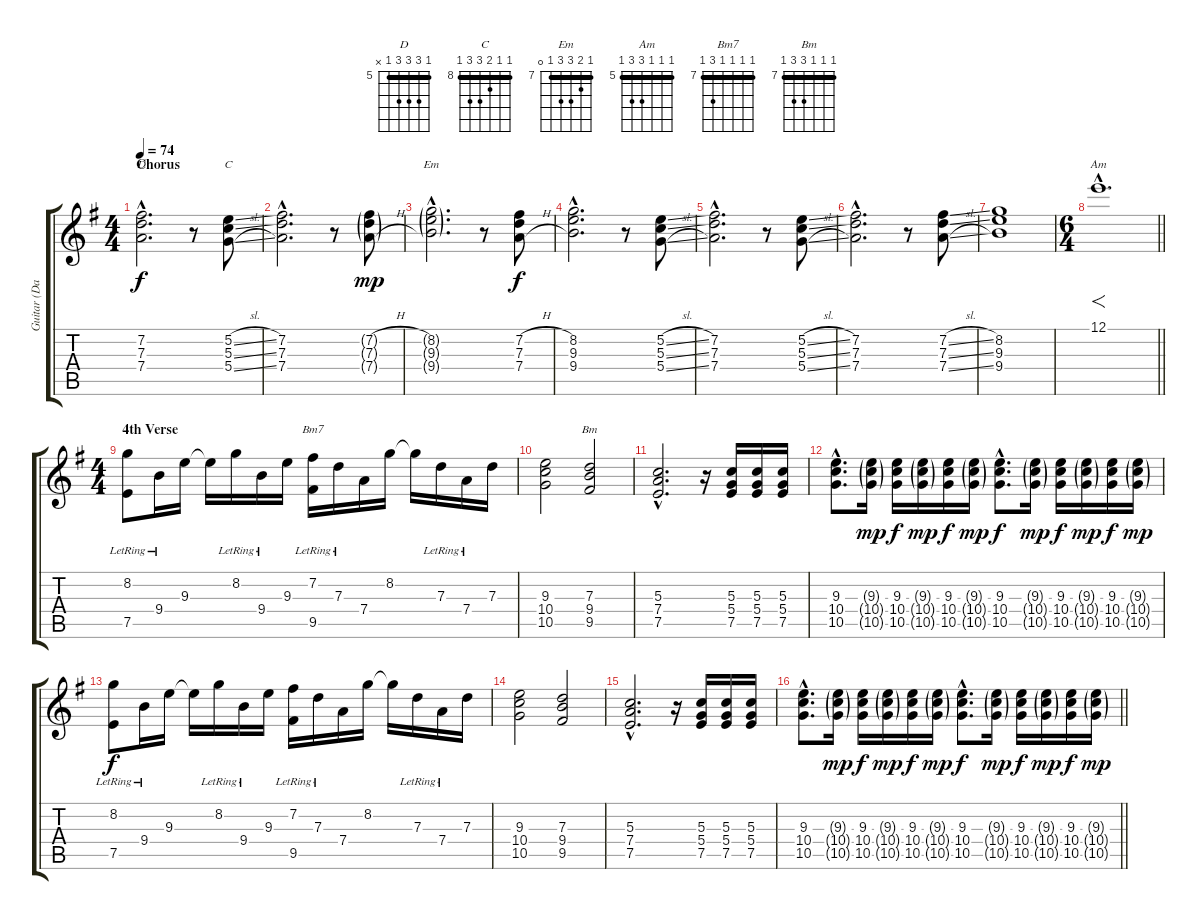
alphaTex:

\track ("Guitar (David)" "Guitar (Da") {instrument electricguitarclean}
\staff {score tabs}
\tuning (E4 B3 G3 D3 A2 E2) {hide}
\chord ("D" 5 7 7 7 5 x) {firstfret 5 barre 5}
\chord ("C" 8 8 9 10 10 8) {firstfret 8 barre 8}
\chord ("Em" 7 8 9 9 7 0) {firstfret 7 barre 7}
\chord ("Am" 5 5 5 7 7 5) {firstfret 5 barre 5}
\chord ("Bm7" 7 7 7 7 9 7) {firstfret 7 barre 7}
\chord ("Bm" 7 7 7 9 9 7) {firstfret 7 barre 7}
\ts (4 4)
\section ("" "Chorus")
\tempo 74
\clef g2
\ks g
(7.2{hac} 7.3{hac} 7.4{hac}).2{d ch "D" dy f} r.8 (5.2{sl} 5.3{sl} 5.4{sl}).8{ch "C"} |
(7.2{hac} 7.3{hac} 7.4{hac}).2{d} r.8 (7.2{h g} 7.3{h g} 7.4{h g}).8{dy mp} |
(8.2{g hac} 9.3{g hac} 9.4{g hac}).2{d ch "Em"} r.8 (7.2{h} 7.3{h} 7.4{h}).8{dy f} |
(8.2{hac} 9.3{hac} 9.4{hac}).2{d} r.8 (5.2{sl} 5.3{sl} 5.4{sl}).8 |
(7.2{hac} 7.3{hac} 7.4{hac}).2{d} r.8 (5.2{sl} 5.3{sl} 5.4{sl}).8 |
(7.2{hac} 7.3{hac} 7.4{hac}).2{d} r.8 (7.2{sl} 7.3{sl} 7.4{sl}).8 |
(8.2 9.3 9.4).1 |
\ts (6 4)
\barLineRight lightlight
12.1{hac}.1{f d ch "Am"} |
\ts (4 4)
\section ("" "4th Verse")
(8.2{lr} 7.5{lr}).8 9.4{lr}.16 9.3.16 9.3{t}.16 8.2{lr}.16 9.4{lr}.16 9.3.16 (7.2{lr} 9.5{lr}).16{ch "Bm7"} 7.3{lr}.16 7.4.16 8.2.16 8.2{t}.16 7.3{lr}.16 7.4{lr}.16 7.3.16 |
(9.3 10.4 10.5).2 (7.3 9.4 9.5).2{ch "Bm"} |
(5.3{hac} 7.4{hac} 7.5{hac}).2{d} r.16 (5.3 5.4 7.5).16 (5.3 5.4 7.5).16 (5.3 5.4 7.5).16 |
(9.3{hac} 10.4{hac} 10.5{hac}).8{d} (9.3{g} 10.4{g} 10.5{g}).16{dy mp} (9.3 10.4 10.5).16{dy f} (9.3{g} 10.4{g} 10.5{g}).16{dy mp} (9.3 10.4 10.5).16{dy f} (9.3{g} 10.4{g} 10.5{g}).16{dy mp} (9.3{hac} 10.4{hac} 10.5{hac}).8{d dy f} (9.3{g} 10.4{g} 10.5{g}).16{dy mp} (9.3 10.4 10.5).16{dy f} (9.3{g} 10.4{g} 10.5{g}).16{dy mp} (9.3 10.4 10.5).16{dy f} (9.3{g} 10.4{g} 10.5{g}).16{dy mp} |
(8.2{lr} 7.5{lr}).8{dy f} 9.4{lr}.16 9.3.16 9.3{t}.16 8.2{lr}.16 9.4{lr}.16 9.3.16 (7.2{lr} 9.5{lr}).16 7.3{lr}.16 7.4.16 8.2.16 8.2{t}.16 7.3{lr}.16 7.4{lr}.16 7.3.16 |
(9.3 10.4 10.5).2 (7.3 9.4 9.5).2 |
(5.3{hac} 7.4{hac} 7.5{hac}).2{d} r.16 (5.3 5.4 7.5).16 (5.3 5.4 7.5).16 (5.3 5.4 7.5).16 |
\barLineRight lightlight
(9.3{hac} 10.4{hac} 10.5{hac}).8{d} (9.3{g} 10.4{g} 10.5{g}).16{dy mp} (9.3 10.4 10.5).16{dy f} (9.3{g} 10.4{g} 10.5{g}).16{dy mp} (9.3 10.4 10.5).16{dy f} (9.3{g} 10.4{g} 10.5{g}).16{dy mp} (9.3{hac} 10.4{hac} 10.5{hac}).8{d dy f} (9.3{g} 10.4{g} 10.5{g}).16{dy mp} (9.3 10.4 10.5).16{dy f} (9.3{g} 10.4{g} 10.5{g}).16{dy mp} (9.3 10.4 10.5).16{dy f} (9.3{g} 10.4{g} 10.5{g}).16{dy mp}
